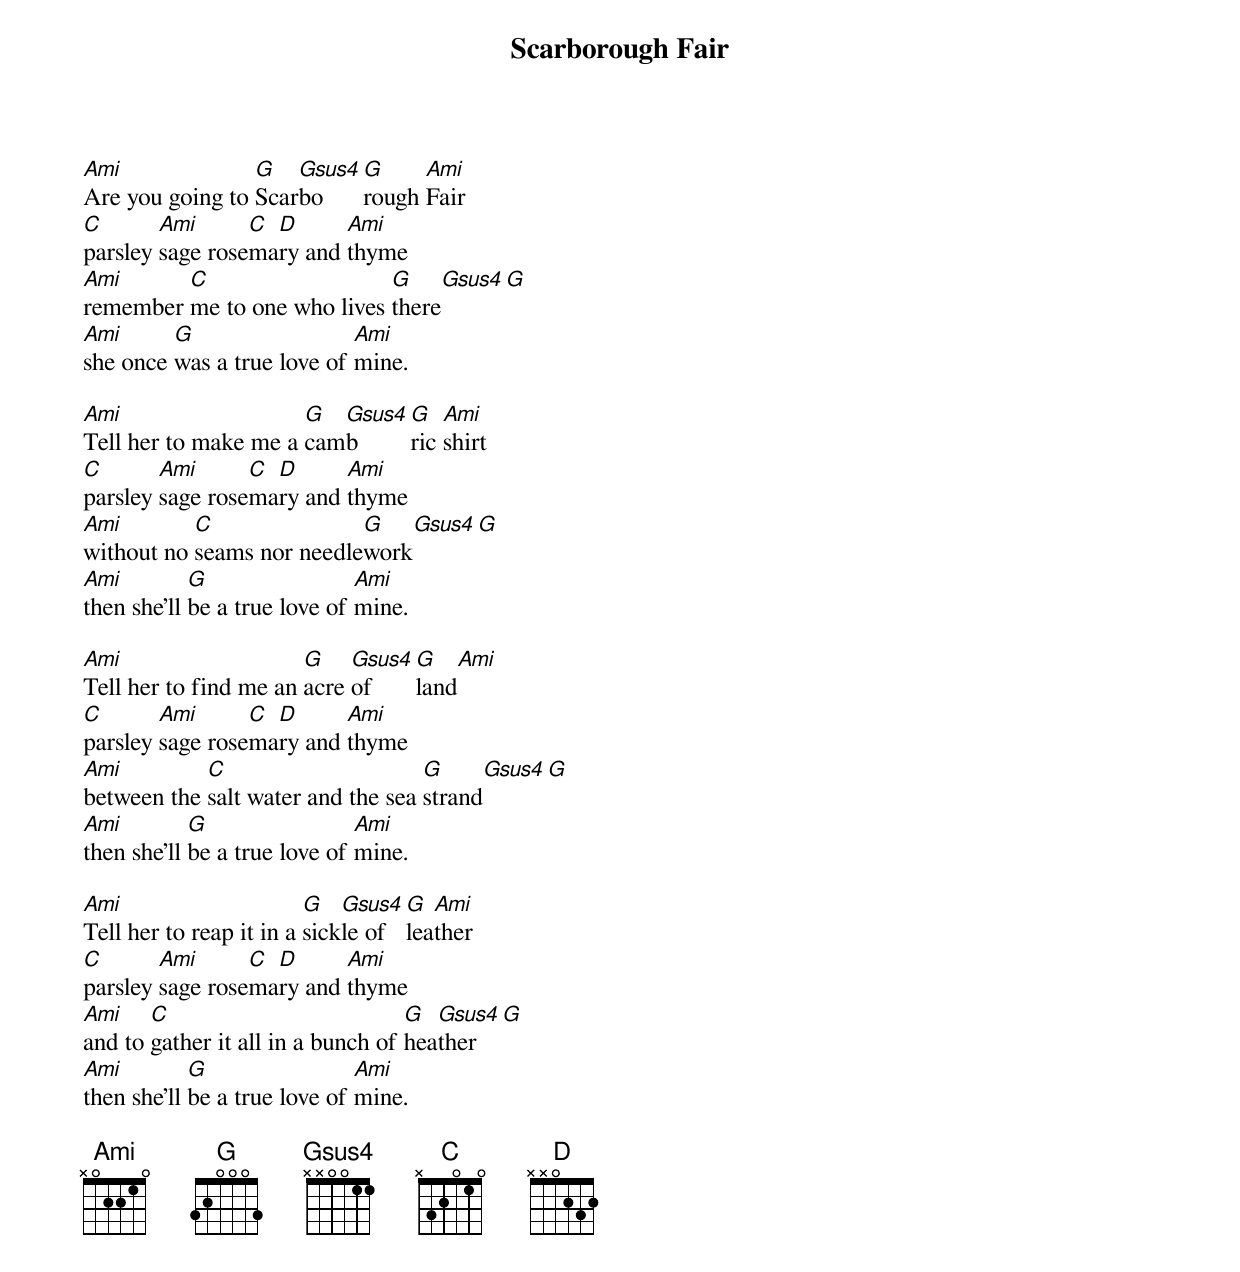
{title: Scarborough Fair}
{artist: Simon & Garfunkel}
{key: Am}
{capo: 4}
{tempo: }
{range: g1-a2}
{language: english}
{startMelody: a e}
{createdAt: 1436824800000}
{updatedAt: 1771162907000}
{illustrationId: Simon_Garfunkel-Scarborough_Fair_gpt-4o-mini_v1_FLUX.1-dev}
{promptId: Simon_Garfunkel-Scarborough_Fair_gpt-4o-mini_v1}

[Ami]Are you going to [G]Scar[Gsus4]bo[G]rough [Ami]Fair
[C]parsley [Ami]sage rose[C]ma[D]ry and [Ami]thyme
[Ami]remember [C]me to one who lives [G]there[Gsus4][G]
[Ami]she once [G]was a true love of [Ami]mine.
{end_of_verse}

{start_of_verse}
[Ami]Tell her to make me a [G]cam[Gsus4]b[G]ric [Ami]shirt
[C]parsley [Ami]sage rose[C]ma[D]ry and [Ami]thyme
[Ami]without no [C]seams nor needle[G]work[Gsus4][G]
[Ami]then she'll [G]be a true love of [Ami]mine.
{end_of_verse}

{start_of_verse}
[Ami]Tell her to find me an [G]acre [Gsus4]of [G]land[Ami]
[C]parsley [Ami]sage rose[C]ma[D]ry and [Ami]thyme
[Ami]between the [C]salt water and the sea [G]strand[Gsus4][G]
[Ami]then she'll [G]be a true love of [Ami]mine.
{end_of_verse}

{start_of_verse}
[Ami]Tell her to reap it in a [G]sick[Gsus4]le of [G]lea[Ami]ther
[C]parsley [Ami]sage rose[C]ma[D]ry and [Ami]thyme
[Ami]and to [C]gather it all in a bunch of [G]hea[Gsus4]ther[G]
[Ami]then she'll [G]be a true love of [Ami]mine.
{end_of_verse}

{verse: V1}
